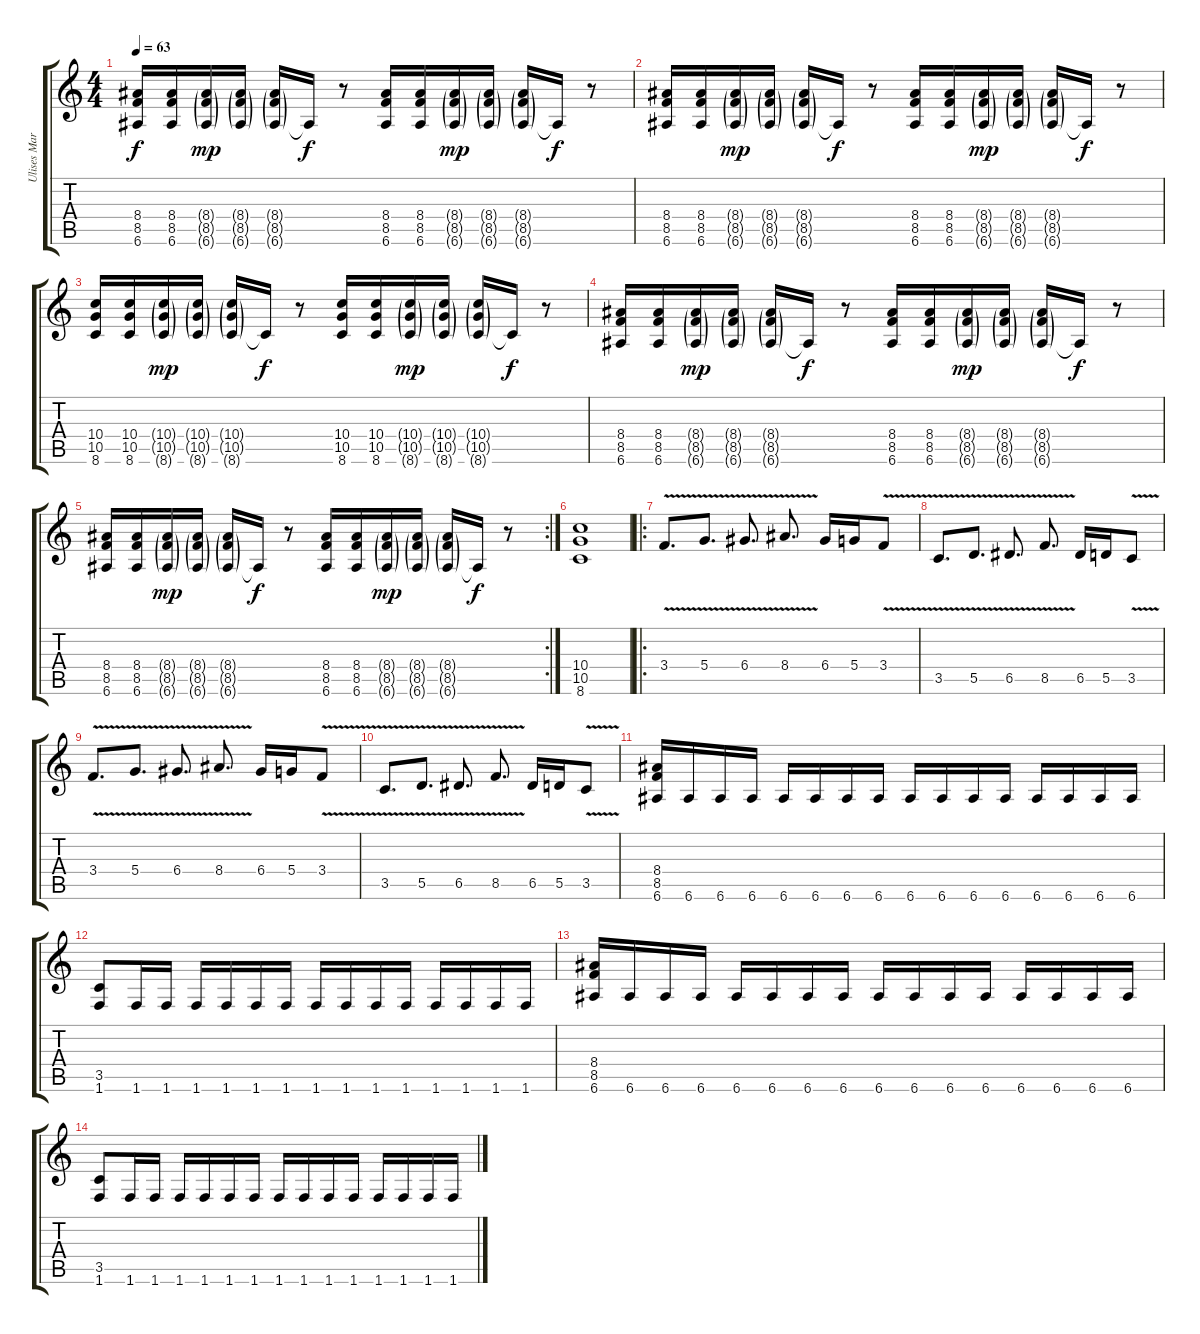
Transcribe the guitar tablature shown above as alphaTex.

\track ("Ulises Mar" "Ulises Mar") {instrument overdrivenguitar}
\staff {score tabs}
\tuning (E4 B3 G3 D3 A2 E2) {hide}
\ts (4 4)
\tempo 63
\clef g2
\ks c
(8.4 8.5 6.6).16{dy f} (8.4 8.5 6.6).16 (8.4{g} 8.5{g} 6.6{g}).16{dy mp} (8.4{g} 8.5{g} 6.6{g}).16 (8.4{g} 8.5{g} 6.6{g}).16 6.6{t}.16{dy f} r.8 (8.4 8.5 6.6).16 (8.4 8.5 6.6).16 (8.4{g} 8.5{g} 6.6{g}).16{dy mp} (8.4{g} 8.5{g} 6.6{g}).16 (8.4{g} 8.5{g} 6.6{g}).16 6.6{t}.16{dy f} r.8 |
(8.4 8.5 6.6).16 (8.4 8.5 6.6).16 (8.4{g} 8.5{g} 6.6{g}).16{dy mp} (8.4{g} 8.5{g} 6.6{g}).16 (8.4{g} 8.5{g} 6.6{g}).16 6.6{t}.16{dy f} r.8 (8.4 8.5 6.6).16 (8.4 8.5 6.6).16 (8.4{g} 8.5{g} 6.6{g}).16{dy mp} (8.4{g} 8.5{g} 6.6{g}).16 (8.4{g} 8.5{g} 6.6{g}).16 6.6{t}.16{dy f} r.8 |
(10.4 10.5 8.6).16 (10.4 10.5 8.6).16 (10.4{g} 10.5{g} 8.6{g}).16{dy mp} (10.4{g} 10.5{g} 8.6{g}).16 (10.4{g} 10.5{g} 8.6{g}).16 8.6{t}.16{dy f} r.8 (10.4 10.5 8.6).16 (10.4 10.5 8.6).16 (10.4{g} 10.5{g} 8.6{g}).16{dy mp} (10.4{g} 10.5{g} 8.6{g}).16 (10.4{g} 10.5{g} 8.6{g}).16 8.6{t}.16{dy f} r.8 |
(8.4 8.5 6.6).16 (8.4 8.5 6.6).16 (8.4{g} 8.5{g} 6.6{g}).16{dy mp} (8.4{g} 8.5{g} 6.6{g}).16 (8.4{g} 8.5{g} 6.6{g}).16 6.6{t}.16{dy f} r.8 (8.4 8.5 6.6).16 (8.4 8.5 6.6).16 (8.4{g} 8.5{g} 6.6{g}).16{dy mp} (8.4{g} 8.5{g} 6.6{g}).16 (8.4{g} 8.5{g} 6.6{g}).16 6.6{t}.16{dy f} r.8 |
\rc 2
(8.4 8.5 6.6).16 (8.4 8.5 6.6).16 (8.4{g} 8.5{g} 6.6{g}).16{dy mp} (8.4{g} 8.5{g} 6.6{g}).16 (8.4{g} 8.5{g} 6.6{g}).16 6.6{t}.16{dy f} r.8 (8.4 8.5 6.6).16 (8.4 8.5 6.6).16 (8.4{g} 8.5{g} 6.6{g}).16{dy mp} (8.4{g} 8.5{g} 6.6{g}).16 (8.4{g} 8.5{g} 6.6{g}).16 6.6{t}.16{dy f} r.8 |
(10.4 10.5 8.6).1 |
\ro
3.4{v}.8{d} 5.4{v}.8{d} 6.4{v}.8{d} 8.4{v}.8{d} 6.4.16 5.4.16 3.4{v}.8 |
3.5{v}.8{d} 5.5{v}.8{d} 6.5{v}.8{d} 8.5{v}.8{d} 6.5.16 5.5.16 3.5{v}.8 |
3.4{v}.8{d} 5.4{v}.8{d} 6.4{v}.8{d} 8.4{v}.8{d} 6.4.16 5.4.16 3.4{v}.8 |
3.5{v}.8{d} 5.5{v}.8{d} 6.5{v}.8{d} 8.5{v}.8{d} 6.5.16 5.5.16 3.5{v}.8 |
(8.4 8.5 6.6).16 6.6.16 6.6.16 6.6.16 6.6.16 6.6.16 6.6.16 6.6.16 6.6.16 6.6.16 6.6.16 6.6.16 6.6.16 6.6.16 6.6.16 6.6.16 |
(3.5 1.6).8 1.6.16 1.6.16 1.6.16 1.6.16 1.6.16 1.6.16 1.6.16 1.6.16 1.6.16 1.6.16 1.6.16 1.6.16 1.6.16 1.6.16 |
(8.4 8.5 6.6).16 6.6.16 6.6.16 6.6.16 6.6.16 6.6.16 6.6.16 6.6.16 6.6.16 6.6.16 6.6.16 6.6.16 6.6.16 6.6.16 6.6.16 6.6.16 |
(3.5 1.6).8 1.6.16 1.6.16 1.6.16 1.6.16 1.6.16 1.6.16 1.6.16 1.6.16 1.6.16 1.6.16 1.6.16 1.6.16 1.6.16 1.6.16
